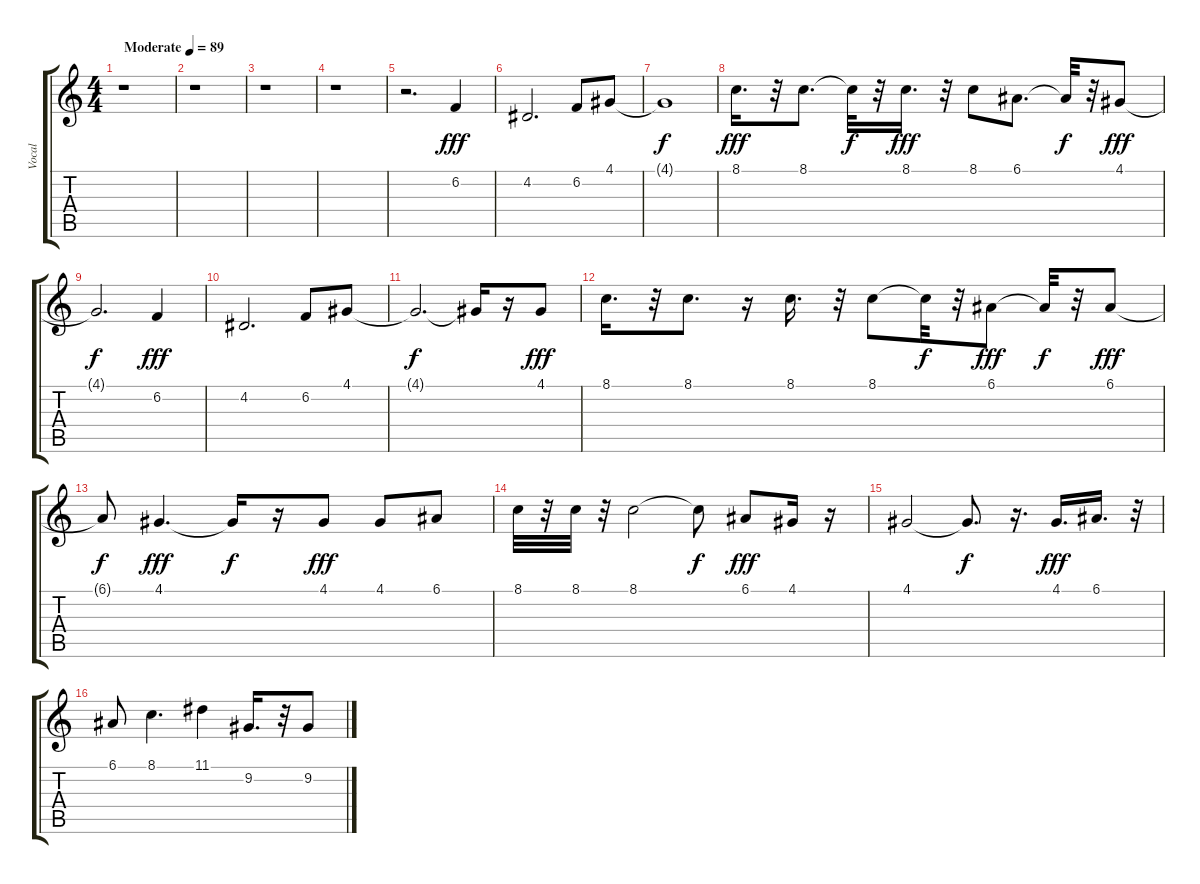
\track ("Vocal" "Vocal") {instrument flute}
\staff {score tabs}
\tuning (E4 B3 G3 D3 A2 E2) {hide}
\ts (4 4)
\tempo (89 "Moderate")
\clef g2
\ks c
r.1{dy fff instrument flute} |
r.1 |
r.1 |
r.1 |
r.2{d} 6.2.4 |
4.2.2{d} 6.2.8 4.1.8 |
4.1{t}.1{dy f} |
8.1.16{d dy fff} r.32 8.1.8{d} 8.1{t}.32{dy f} r.32 8.1.16{d dy fff} r.32 8.1.8 6.1.8{d} 6.1{t}.32{dy f} r.32 4.1.8{dy fff} |
4.1{t}.2{d dy f} 6.2.4{dy fff} |
4.2.2{d} 6.2.8 4.1.8 |
4.1{t}.2{d dy f} 4.1{t}.16 r.16 4.1.8{dy fff} |
8.1.16{d} r.32 8.1.8{d} r.16 8.1.16{d} r.32 8.1.8 8.1{t}.32{dy f} r.32 6.1.8{dy fff} 6.1{t}.32{dy f} r.32 6.1.8{dy fff} |
6.1{t}.8{dy f} 4.1.4{d dy fff} 4.1{t}.16{dy f} r.16 4.1.8{dy fff} 4.1.8 6.1.8 |
8.1.32 r.32 8.1.32 r.32 8.1.2 8.1{t}.8{dy f} 6.1.8{dy fff} 4.1.16 r.16 |
4.1.2 4.1{t}.8{d dy f} r.16{d} 4.1.16{d dy fff} 6.1.16{d} r.32 |
6.1.8 8.1.4{d} 11.1.4 9.2.16{d} r.32 9.2.8
